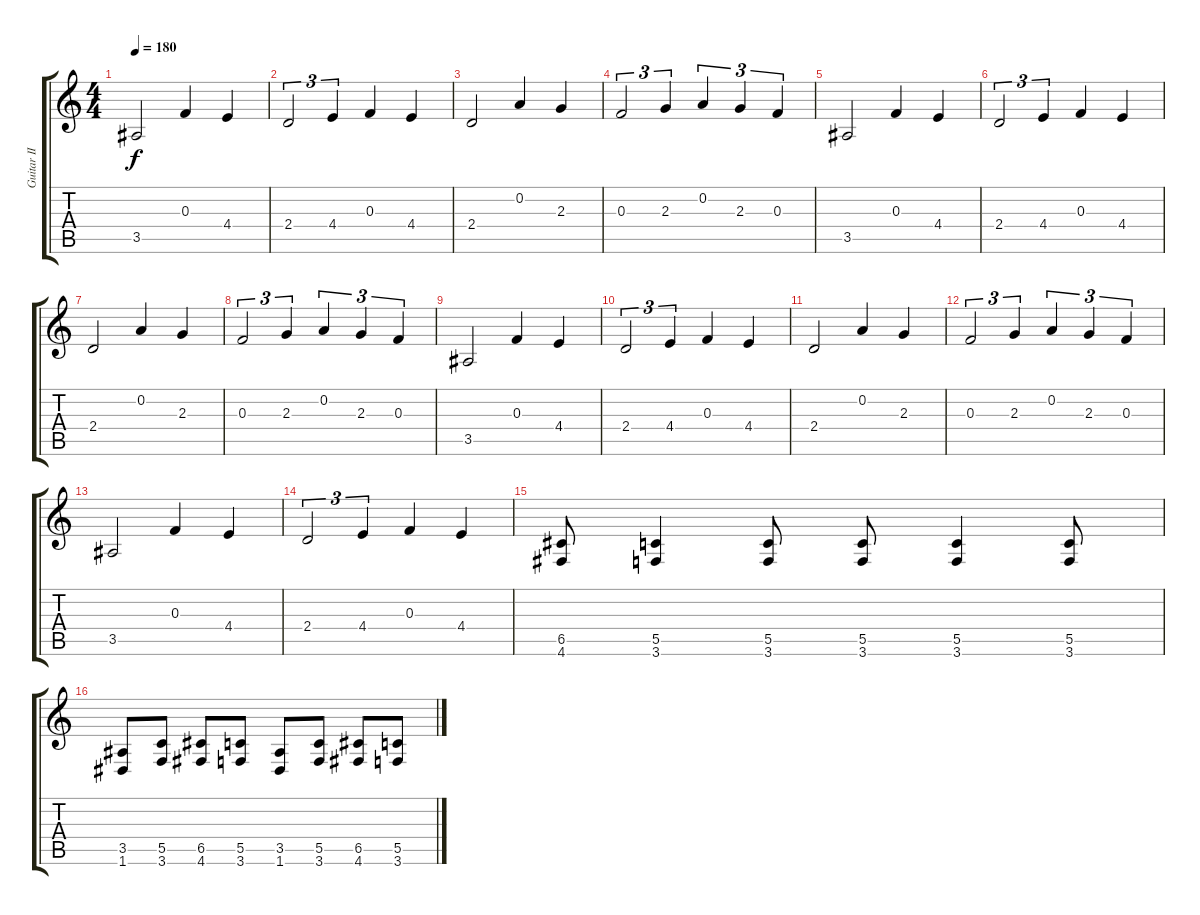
\track ("Guitar II" "Guitar II") {instrument distortionguitar}
\staff {score tabs}
\tuning (D4 A3 F3 C3 G2 D2) {hide}
\ts (4 4)
\tempo 180
\clef g2
\ks c
3.5.2{dy f} 0.3.4 4.4.4 |
2.4.2{tu (3 2)} 4.4.4{tu (3 2)} 0.3.4 4.4.4 |
2.4.2 0.2.4 2.3.4 |
0.3.2{tu (3 2)} 2.3.4{tu (3 2)} 0.2.4{tu (3 2)} 2.3.4{tu (3 2)} 0.3.4{tu (3 2)} |
3.5.2 0.3.4 4.4.4 |
2.4.2{tu (3 2)} 4.4.4{tu (3 2)} 0.3.4 4.4.4 |
2.4.2 0.2.4 2.3.4 |
0.3.2{tu (3 2)} 2.3.4{tu (3 2)} 0.2.4{tu (3 2)} 2.3.4{tu (3 2)} 0.3.4{tu (3 2)} |
3.5.2 0.3.4 4.4.4 |
2.4.2{tu (3 2)} 4.4.4{tu (3 2)} 0.3.4 4.4.4 |
2.4.2 0.2.4 2.3.4 |
0.3.2{tu (3 2)} 2.3.4{tu (3 2)} 0.2.4{tu (3 2)} 2.3.4{tu (3 2)} 0.3.4{tu (3 2)} |
3.5.2 0.3.4 4.4.4 |
2.4.2{tu (3 2)} 4.4.4{tu (3 2)} 0.3.4 4.4.4 |
(6.5 4.6).8 (5.5 3.6).4 (5.5 3.6).8 (5.5 3.6).8 (5.5 3.6).4 (5.5 3.6).8 |
(3.5 1.6).8 (5.5 3.6).8 (6.5 4.6).8 (5.5 3.6).8 (3.5 1.6).8 (5.5 3.6).8 (6.5 4.6).8 (5.5 3.6).8
